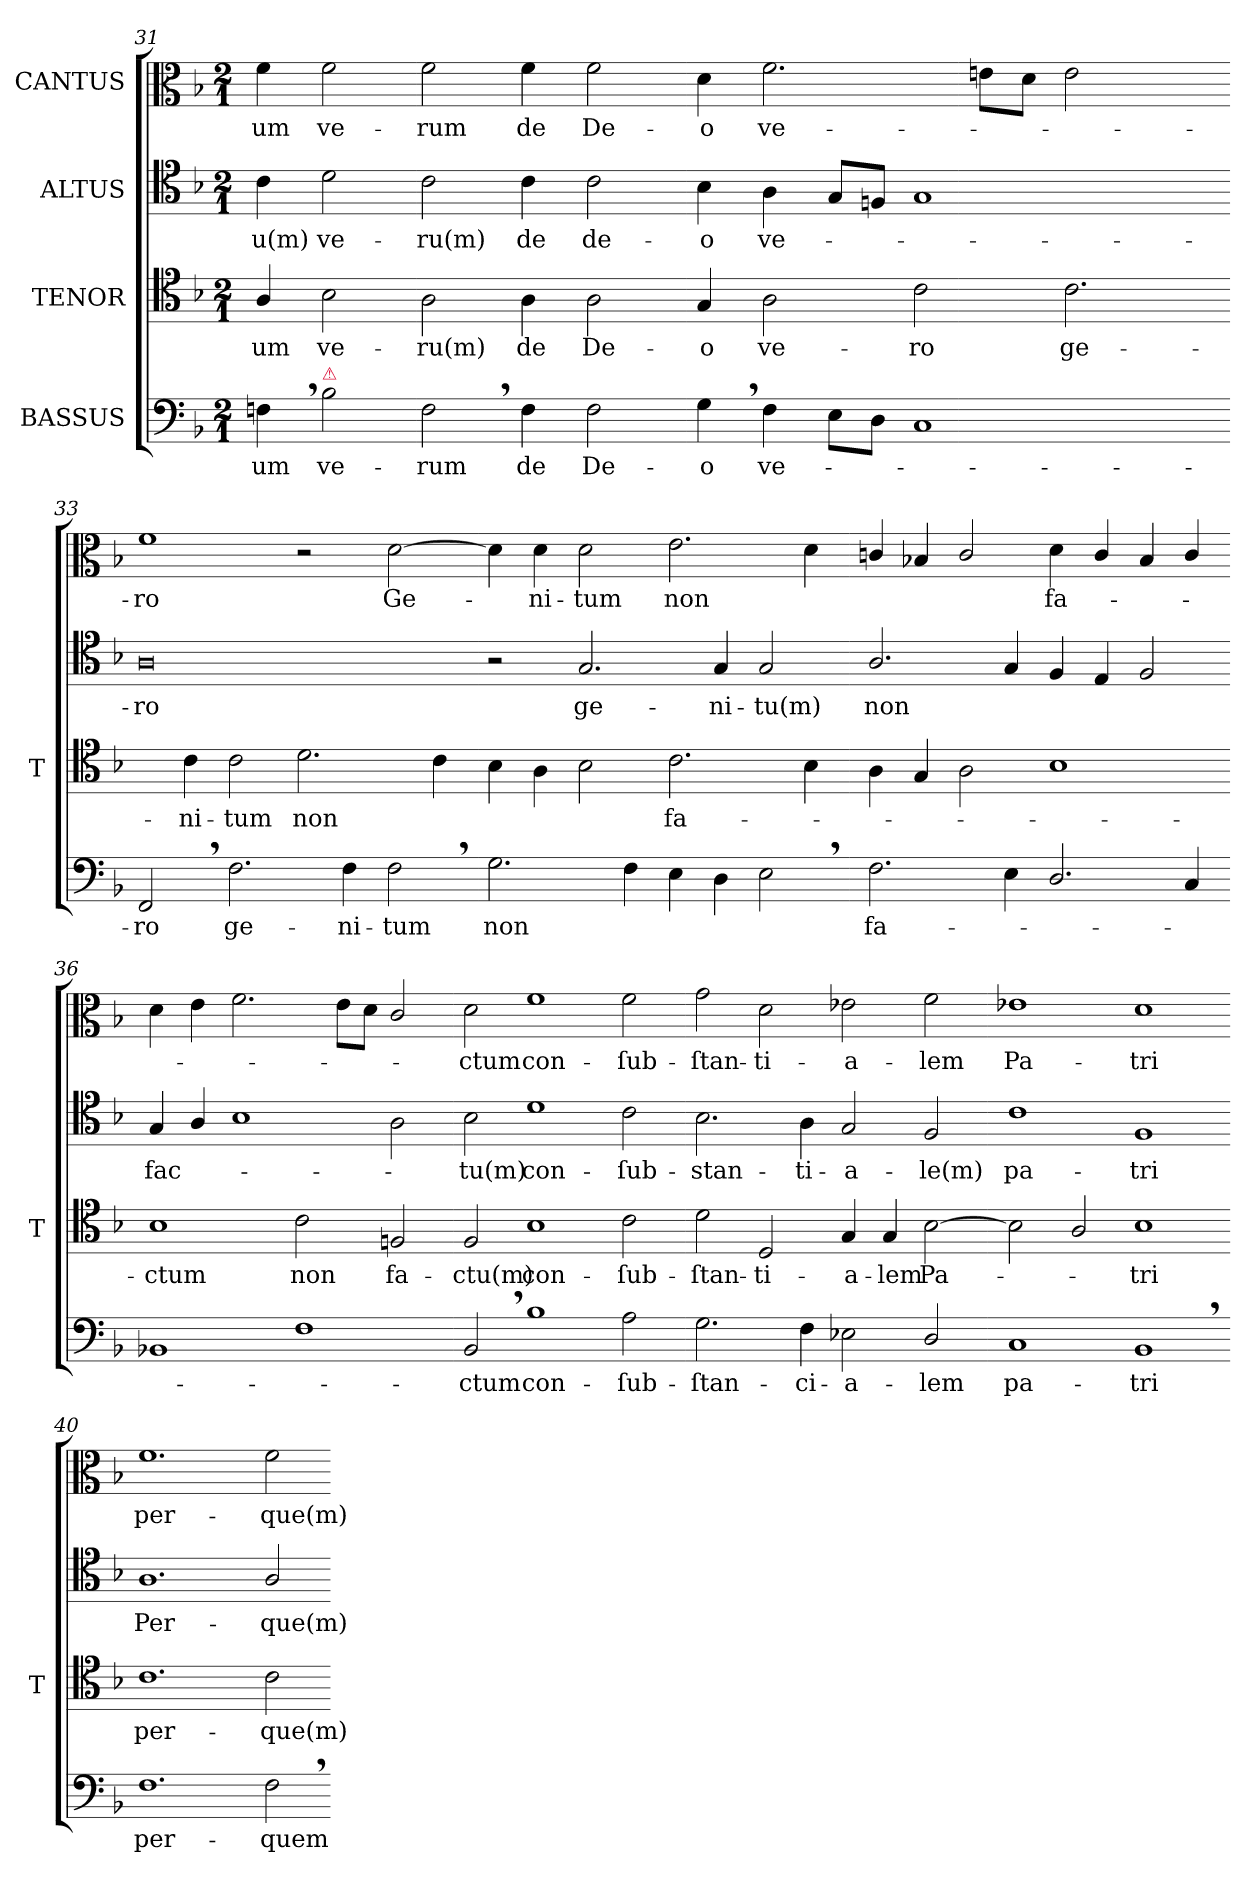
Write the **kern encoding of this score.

**kern	**text	**kern	**text	**kern	**text	**kern	**text
*part4	*part4	*part3	*part3	*part2	*part2	*part1	*part1
*staff4	*staff4	*staff3	*staff3	*staff2	*staff2	*staff1	*staff1
*I"BASSUS	*	*I"TENOR	*	*I"ALTUS	*	*I"CANTUS	*
*	*	*I'T	*	*	*	*	*
*clefF4	*	*clefC4	*	*clefC4	*	*clefC3	*
*k[b-]	*	*k[b-]	*	*k[b-]	*	*k[b-]	*
*M2/1	*	*M2/1	*	*M2/1	*	*M2/1	*
=31	=31	=31	=31	=31	=31	=31	=31
4Fn,\	-um	4A/	-um	4c\	-u(m)	4f\	-um
!LO:TX:a:color=crimson:t=⚠	!	!	!	!	!	!	!
2B-\	ve-	2B-\	ve-	2d\	ve-	2f\	ve-
2F,\	-rum	2A\	-ru(m)	2c\	-ru(m)	2f\	-rum
4F\	de	4A\	de	4c\	de	4f\	de
2F\	De-	2A\	De-	2c\	de-	2f\	De-
=32-	=32-	=32-	=32-	=32-	=32-	=32-	=32-
4G,\	-o	4G/	-o	4B-\	-o	4d\	-o
4F\	ve-	2A\	ve-	4A\	ve-	2.f\	ve-
8E\L	.	.	.	8G/L	.	.	.
8D\J	.	.	.	8Fn/J	.	.	.
1C	.	2c\	-ro	1G	.	.	.
.	.	.	.	.	.	8en\L	.
.	.	.	.	.	.	8d\J	.
.	.	2.c\	ge-	.	.	2e\	.
4ryy	.	.	.	4ryy	.	4ryy	.
=33-	=33-	=33-	=33-	=33-	=33-	=33-	=33-
2FF,/	-ro	4ryy	.	0A	-ro	1f	-ro
.	.	4c\	-ni-	.	.	.	.
2.F\	ge-	2c\	-tum	.	.	.	.
.	.	2.d\	non	.	.	2r	.
4F\	-ni-	.	.	.	.	.	.
2F,\	-tum	.	.	.	.	[2d\	Ge-
.	.	4c\	.	.	.	.	.
=34-	=34-	=34-	=34-	=34-	=34-	=34-	=34-
2.G\	non	4B-\	.	2r	.	4d\]	.
.	.	4A\	.	.	.	4d\	-ni-
.	.	2B-\	.	2.G/	ge-	2d\	-tum
4F\	.	.	.	.	.	.	.
4E\	.	2.c\	fa-	.	.	2.e\	non
4D\	.	.	.	4G/	-ni-	.	.
2E,\	.	.	.	2G/	-tu(m)	.	.
.	.	4B-\	.	.	.	4d\	.
=35-	=35-	=35-	=35-	=35-	=35-	=35-	=35-
2.F\	fa-	4A\	.	2.A/	non	4cn/	.
.	.	4G/	.	.	.	4B-X/	.
.	.	2A\	.	.	.	2c/	.
4E\	.	.	.	4G/	.	.	.
2.D/	.	1B-	.	4F/	.	4d\	fa-
.	.	.	.	4E/	.	4c/	.
.	.	.	.	2F/	.	4B-/	.
4C/	.	.	.	.	.	4c/	.
=36-	=36-	=36-	=36-	=36-	=36-	=36-	=36-
1BB-X	.	1B-	-ctum	4G/	fac-	4d\	.
.	.	.	.	4A/	.	4e\	.
.	.	.	.	1B-	.	2.f\	.
1F	.	2c\	non	.	.	.	.
.	.	.	.	.	.	8e\L	.
.	.	.	.	.	.	8d\J	.
.	.	2Fn/	fa-	2A\	.	2c/	.
=37-	=37-	=37-	=37-	=37-	=37-	=37-	=37-
2BB-,/	-ctum	2F/	-ctu(m)	2B-\	-tu(m)	2d\	-ctum
1B-	con-	1B-	con-	1d	con-	1f	con-
2A\	ſub-	2c\	-ſub-	2c\	-ſub-	2f\	-ſub-
=38-	=38-	=38-	=38-	=38-	=38-	=38-	=38-
2.G\	-ſtan-	2d\	-ſtan-	2.B-\	-stan-	2g\	-ſtan-
.	.	2D/	-ti-	.	.	2d\	-ti-
4F\	-ci-	.	.	4A\	-ti-	.	.
2E-X\	-a-	4G/	-a-	2G/	-a-	2e-X\	-a-
.	.	4G/	-lem	.	.	.	.
2D/	-lem	[2B-\	Pa-	2F/	-le(m)	2f\	-lem
=39-	=39-	=39-	=39-	=39-	=39-	=39-	=39-
1C	pa-	2B-\]	.	1c	pa-	1e-X	Pa-
.	.	2A/	.	.	.	.	.
1BB-,	-tri	1B-	-tri	1F	-tri	1d	-tri
=40-	=40-	=40-	=40-	=40-	=40-	=40-	=40-
1.F	per-	1.c	per-	1.A	Per-	1.f	per-
2F,\	-quem	2c\	-que(m)	2A/	-que(m)	2f\	-que(m)
=-	=-	=-	=-	=-	=-	=-	=-
*-	*-	*-	*-	*-	*-	*-	*-
